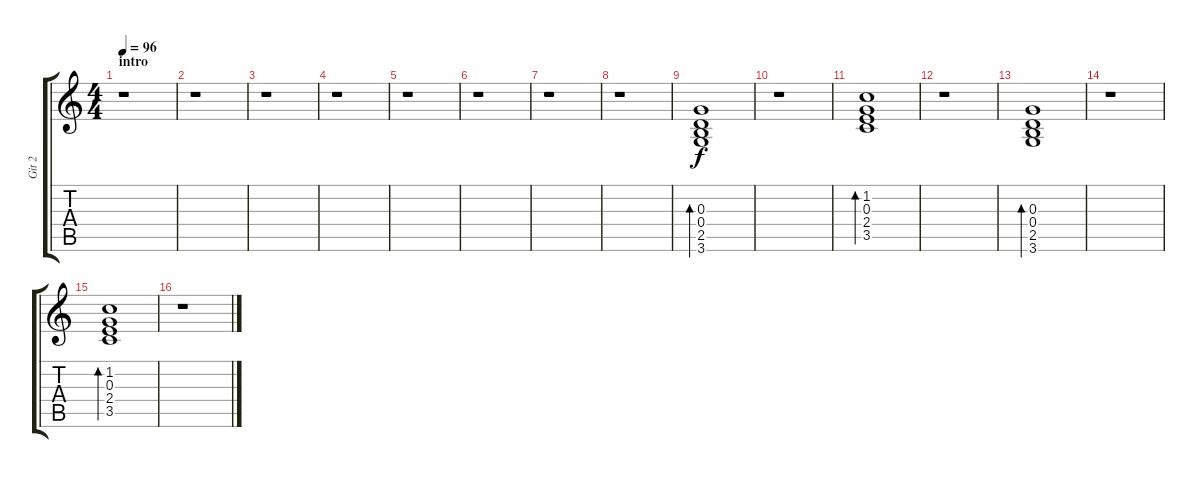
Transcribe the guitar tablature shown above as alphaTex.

\track ("Git 2" "Git 2") {instrument electricguitarclean}
\staff {score tabs}
\tuning (E4 B3 G3 D3 A2 E2) {hide}
\ts (4 4)
\section ("" "intro")
\tempo 96
\clef g2
\ks c
r.1{dy f instrument electricguitarclean} |
r.1 |
r.1 |
r.1 |
r.1 |
r.1 |
r.1 |
r.1 |
(0.3 0.4 2.5 3.6).1{bd 60} |
r.1 |
(1.2 0.3 2.4 3.5).1{bd 60} |
r.1 |
(0.3 0.4 2.5 3.6).1{bd 60} |
r.1 |
(1.2 0.3 2.4 3.5).1{bd 60} |
r.1
